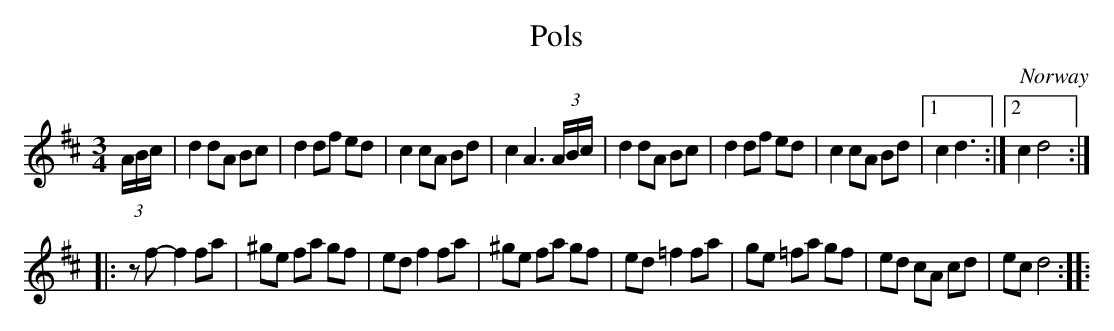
X:1
T:Pols
M:3/4
O:Norway
K:D major
(3A/B/c/ |\
d2 dA Bc | d2 df ed | c2 cA Bd | c2 A3 (3:2A/B/c/ |\
d2 dA Bc | d2 df ed | c2 cA Bd |1 c2 d3 :|2 c2 d4 ::
zf- f2 fa | ^ge fa gf | ed f2 fa | ^ge fa gf | \
ed =f2 fa | ge =fa gf | ed cA cd | ec d4 ::
